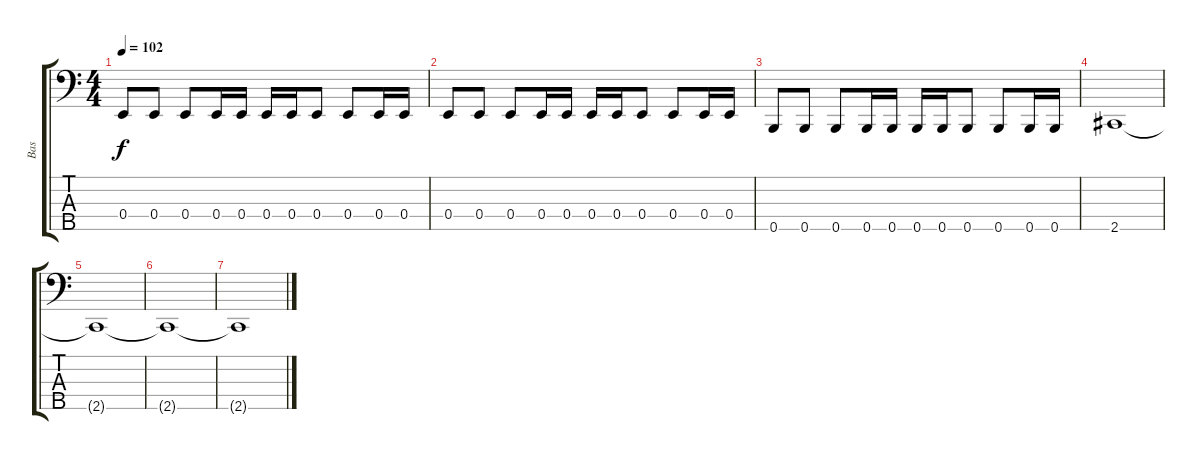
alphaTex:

\track ("Bas" "Bas") {instrument electricbasspick}
\staff {score tabs}
\tuning (G2 D2 A1 E1 B0) {hide}
\ts (4 4)
\tempo 102
\clef f4
\ks c
0.4.8{dy f} 0.4.8 0.4.8 0.4.16 0.4.16 0.4.16 0.4.16 0.4.8 0.4.8 0.4.16 0.4.16 |
0.4.8 0.4.8 0.4.8 0.4.16 0.4.16 0.4.16 0.4.16 0.4.8 0.4.8 0.4.16 0.4.16 |
0.5.8 0.5.8 0.5.8 0.5.16 0.5.16 0.5.16 0.5.16 0.5.8 0.5.8 0.5.16 0.5.16 |
2.5.1 |
2.5{t}.1 |
2.5{t}.1 |
2.5{t}.1
